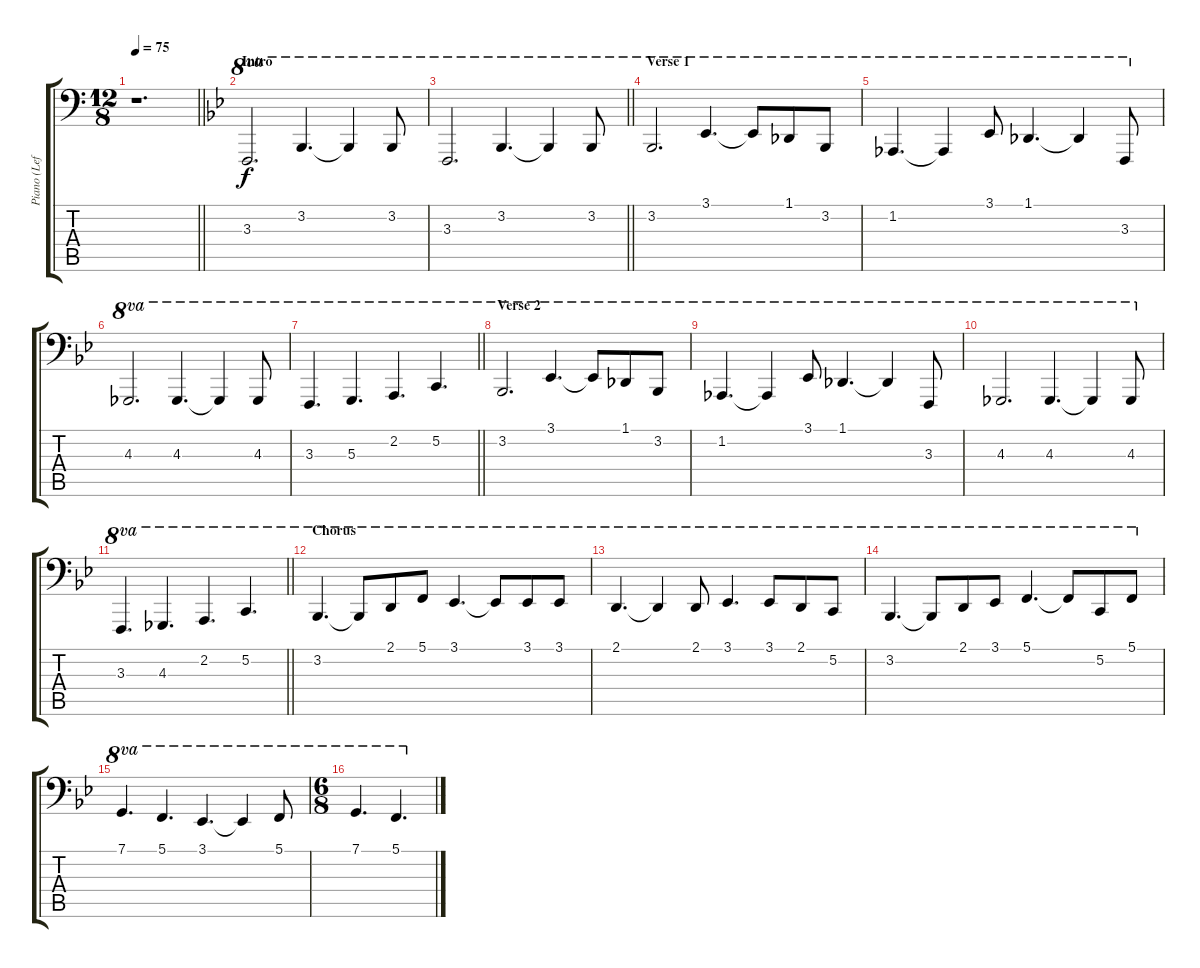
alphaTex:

\track ("Piano (Left Hand)" "Piano (Lef") {instrument acousticgrandpiano}
\staff {score tabs}
\tuning (C3 G2 D2 A1 E1 B0) {hide}
\ts (12 8)
\tempo 75
\clef f4
\barLineRight lightlight
\ks c
r.1{d dy f instrument acousticgrandpiano} |
\section ("" "Intro")
\ks bb
3.3.2{d ot 8va} 3.2.4{d ot 8va} 3.2{t}.4{ot 8va} 3.2.8{ot 8va} |
\barLineRight lightlight
3.3.2{d ot 8va} 3.2.4{d ot 8va} 3.2{t}.4{ot 8va} 3.2.8{ot 8va} |
\section ("" "Verse 1")
3.2.2{d ot 8va} 3.1.4{d ot 8va} 3.1{t}.8{ot 8va} 1.1.8{ot 8va} 3.2.8{ot 8va} |
1.2.4{d ot 8va} 1.2{t}.4{ot 8va} 3.1.8{ot 8va} 1.1.4{d ot 8va} 1.1{t}.4{ot 8va} 3.3.8{ot 8va} |
4.3.2{d ot 8va} 4.3.4{d ot 8va} 4.3{t}.4{ot 8va} 4.3.8{ot 8va} |
\barLineRight lightlight
3.3.4{d ot 8va} 5.3.4{d ot 8va} 2.2.4{d ot 8va} 5.2.4{d ot 8va} |
\section ("" "Verse 2")
3.2.2{d ot 8va} 3.1.4{d ot 8va} 3.1{t}.8{ot 8va} 1.1.8{ot 8va} 3.2.8{ot 8va} |
1.2.4{d ot 8va} 1.2{t}.4{ot 8va} 3.1.8{ot 8va} 1.1.4{d ot 8va} 1.1{t}.4{ot 8va} 3.3.8{ot 8va} |
4.3.2{d ot 8va} 4.3.4{d ot 8va} 4.3{t}.4{ot 8va} 4.3.8{ot 8va} |
\barLineRight lightlight
3.3.4{d ot 8va} 4.3.4{d ot 8va} 2.2.4{d ot 8va} 5.2.4{d ot 8va} |
\section ("" "Chorus")
3.2.4{d ot 8va} 3.2{t}.8{ot 8va} 2.1.8{ot 8va} 5.1.8{ot 8va} 3.1.4{d ot 8va} 3.1{t}.8{ot 8va} 3.1.8{ot 8va} 3.1.8{ot 8va} |
2.1.4{d ot 8va} 2.1{t}.4{ot 8va} 2.1.8{ot 8va} 3.1.4{d ot 8va} 3.1.8{ot 8va} 2.1.8{ot 8va} 5.2.8{ot 8va} |
3.2.4{d ot 8va} 3.2{t}.8{ot 8va} 2.1.8{ot 8va} 3.1.8{ot 8va} 5.1.4{d ot 8va} 5.1{t}.8{ot 8va} 5.2.8{ot 8va} 5.1.8{ot 8va} |
7.1.4{d ot 8va} 5.1.4{d ot 8va} 3.1.4{d ot 8va} 3.1{t}.4{ot 8va} 5.1.8{ot 8va} |
\ts (6 8)
7.1.4{d ot 8va} 5.1.4{d ot 8va}
